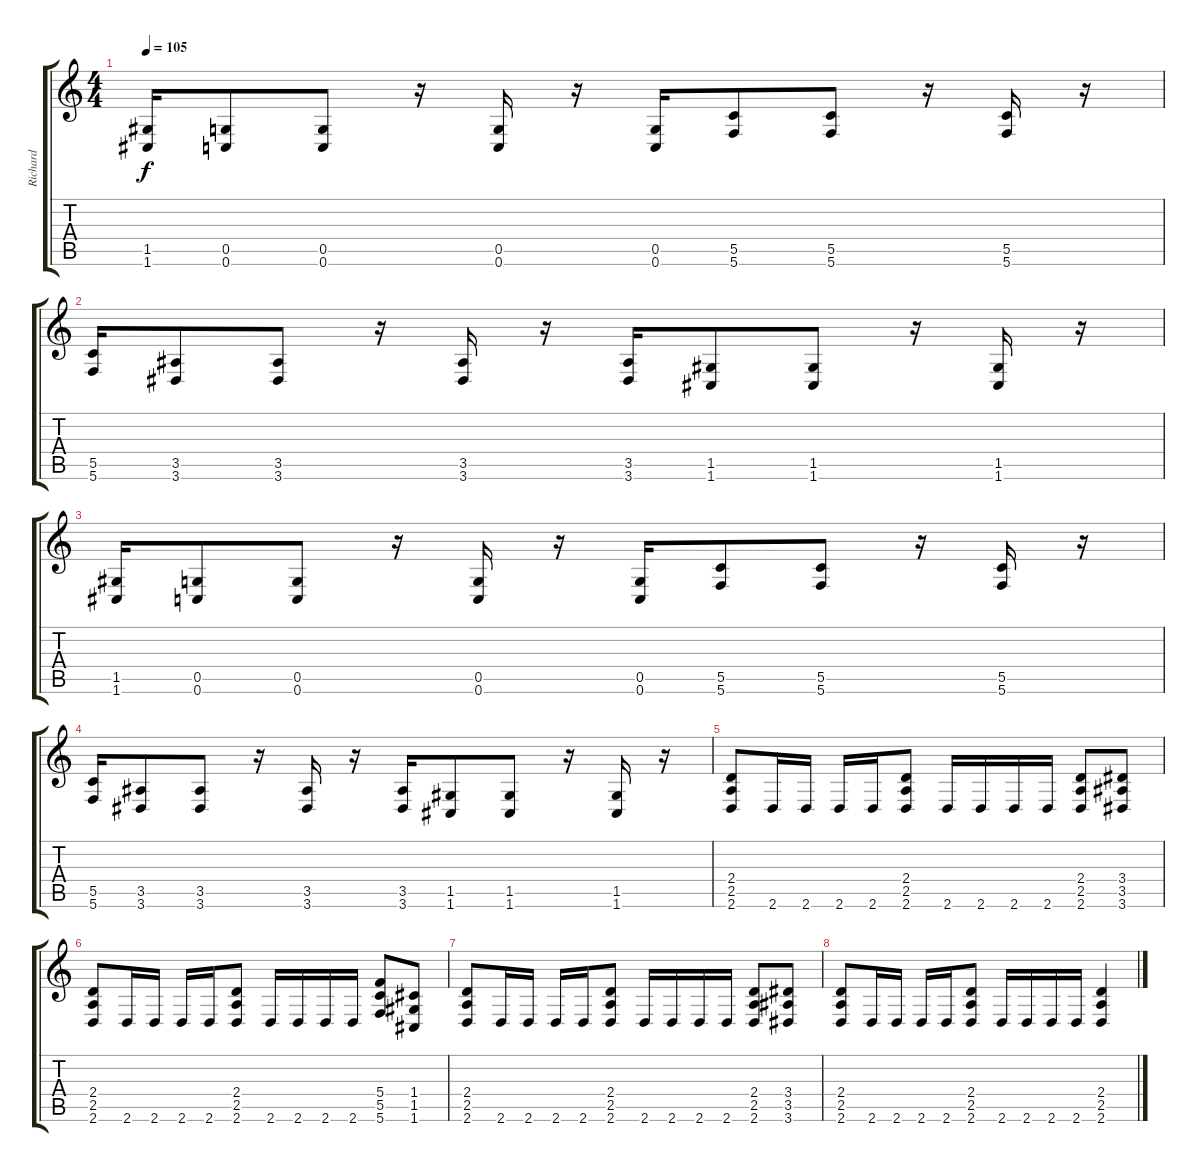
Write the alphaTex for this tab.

\track ("Richard" "Richard") {instrument distortionguitar}
\staff {score tabs}
\tuning (D4 A3 F3 C3 G2 C2) {hide}
\ts (4 4)
\tempo 105
\clef g2
\ks c
(1.5 1.6).16{dy f} (0.5 0.6).8 (0.5 0.6).8 r.16 (0.5 0.6).16 r.16 (0.5 0.6).16 (5.5 5.6).8 (5.5 5.6).8 r.16 (5.5 5.6).16 r.16 |
(5.5 5.6).16 (3.5 3.6).8 (3.5 3.6).8 r.16 (3.5 3.6).16 r.16 (3.5 3.6).16 (1.5 1.6).8 (1.5 1.6).8 r.16 (1.5 1.6).16 r.16 |
(1.5 1.6).16 (0.5 0.6).8 (0.5 0.6).8 r.16 (0.5 0.6).16 r.16 (0.5 0.6).16 (5.5 5.6).8 (5.5 5.6).8 r.16 (5.5 5.6).16 r.16 |
(5.5 5.6).16 (3.5 3.6).8 (3.5 3.6).8 r.16 (3.5 3.6).16 r.16 (3.5 3.6).16 (1.5 1.6).8 (1.5 1.6).8 r.16 (1.5 1.6).16 r.16 |
(2.4 2.5 2.6).8{volume 13 balance 16 instrument distortionguitar} 2.6.16 2.6.16 2.6.16 2.6.16 (2.4 2.5 2.6).8 2.6.16 2.6.16 2.6.16 2.6.16 (2.4 2.5 2.6).8 (3.4 3.5 3.6).8 |
(2.4 2.5 2.6).8 2.6.16 2.6.16 2.6.16 2.6.16 (2.4 2.5 2.6).8 2.6.16 2.6.16 2.6.16 2.6.16 (5.4 5.5 5.6).8 (1.4 1.5 1.6).8 |
(2.4 2.5 2.6).8 2.6.16 2.6.16 2.6.16 2.6.16 (2.4 2.5 2.6).8 2.6.16 2.6.16 2.6.16 2.6.16 (2.4 2.5 2.6).8 (3.4 3.5 3.6).8 |
(2.4 2.5 2.6).8 2.6.16 2.6.16 2.6.16 2.6.16 (2.4 2.5 2.6).8 2.6.16 2.6.16 2.6.16 2.6.16 (2.4 2.5 2.6).4
